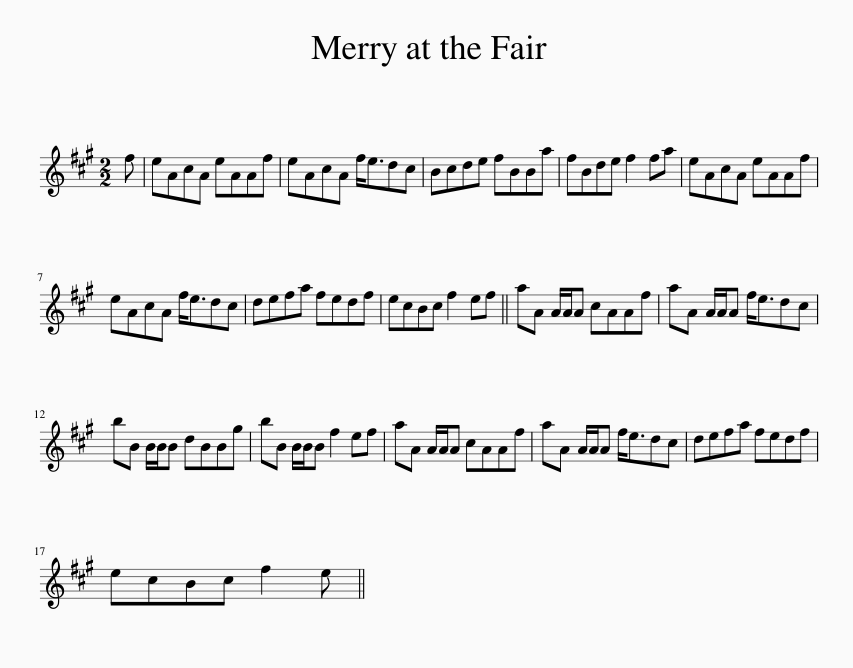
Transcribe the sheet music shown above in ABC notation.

X:1
L:1/8
M:2/2
I:linebreak $
K:A
V:1 treble
V:1
 f | eAcA eAAf | eAcA f<edc | Bcde fBBa | fBde f2 fa | %5
 eAcA eAAf |$ eAcA f<edc | defa fedf | ecBc f2 ef || aA A/A/A cAAf | %10
 aA A/A/A f<edc |$ bB B/B/B dBBg | bB B/B/B f2 ef | aA A/A/A cAAf | aA A/A/A f<edc | %15
 defa fedf |$ ecBc f2 e || %17
